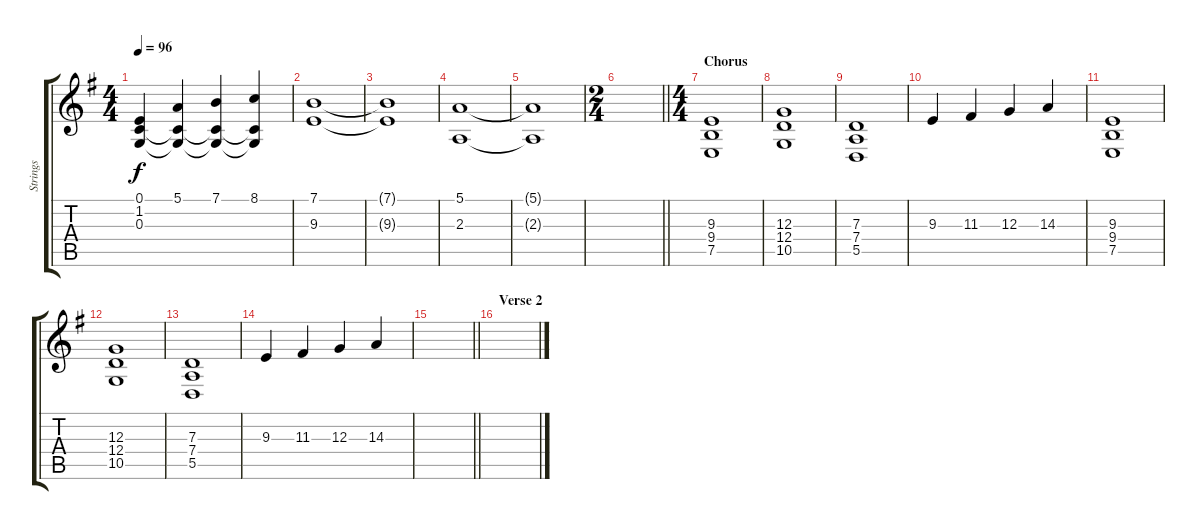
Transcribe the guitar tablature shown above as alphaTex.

\track ("Strings" "Strings") {instrument stringensemble1}
\staff {score tabs}
\tuning (E4 B3 G3 D3 A2 E2) {hide}
\ts (4 4)
\tempo 96
\clef g2
\ks g
(0.1 1.2{t} 0.3{t}).4{dy f} (5.1 1.2{t} 0.3{t}).4 (7.1 1.2{t} 0.3{t}).4 (8.1 1.2{t} 0.3{t}).4 |
(7.1 9.3).1 |
(7.1{t} 9.3{t}).1 |
(5.1 2.3).1 |
(5.1{t} 2.3{t}).1 |
\ts (2 4)
\barLineRight lightlight
|
\ts (4 4)
\section ("" "Chorus")
(9.3 9.4 7.5).1{volume 12 instrument stringensemble1} |
(12.3 12.4 10.5).1 |
(7.3 7.4 5.5).1 |
9.3.4 11.3.4 12.3.4 14.3.4 |
(9.3 9.4 7.5).1{volume 12 instrument stringensemble1} |
(12.3 12.4 10.5).1 |
(7.3 7.4 5.5).1 |
9.3.4 11.3.4 12.3.4 14.3.4 |
\barLineRight lightlight
|
\section ("" "Verse 2")
